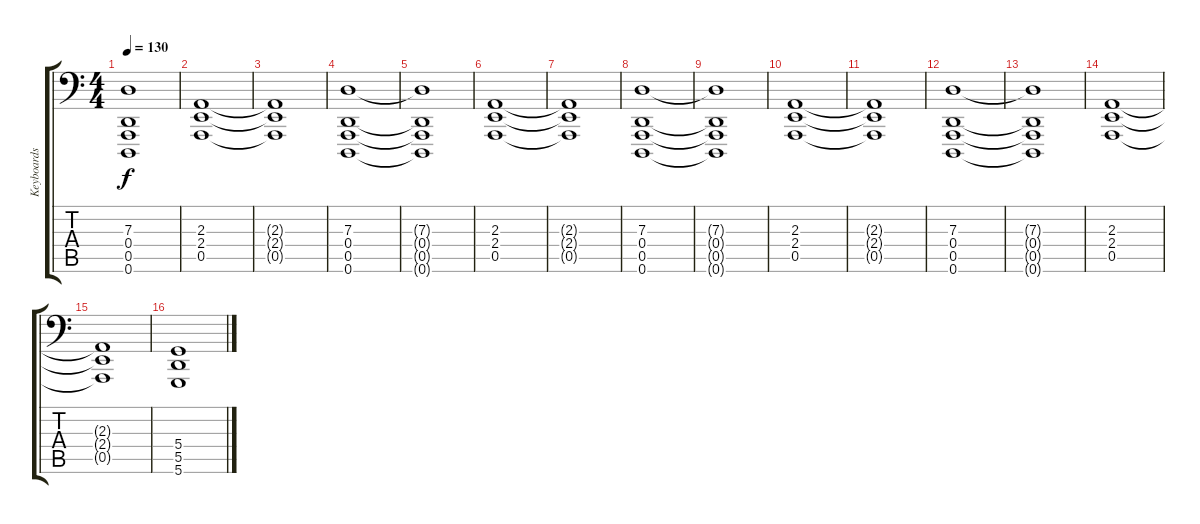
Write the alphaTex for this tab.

\track ("Keyboards" "Keyboards") {instrument pad2warm}
\staff {score tabs}
\tuning (E3 B2 G2 D2 A1 D1) {hide}
\ts (4 4)
\tempo 130
\clef f4
\ks c
(7.3{t} 0.4{t} 0.5{t} 0.6{t}).1{dy f} |
(2.3 2.4 0.5).1 |
(2.3{t} 2.4{t} 0.5{t}).1 |
(7.3 0.4 0.5 0.6).1 |
(7.3{t} 0.4{t} 0.5{t} 0.6{t}).1 |
(2.3 2.4 0.5).1 |
(2.3{t} 2.4{t} 0.5{t}).1 |
(7.3 0.4 0.5 0.6).1 |
(7.3{t} 0.4{t} 0.5{t} 0.6{t}).1 |
(2.3 2.4 0.5).1 |
(2.3{t} 2.4{t} 0.5{t}).1 |
\section ("" "")
(7.3 0.4 0.5 0.6).1 |
(7.3{t} 0.4{t} 0.5{t} 0.6{t}).1 |
(2.3 2.4 0.5).1 |
(2.3{t} 2.4{t} 0.5{t}).1 |
(5.4 5.5 5.6).1
